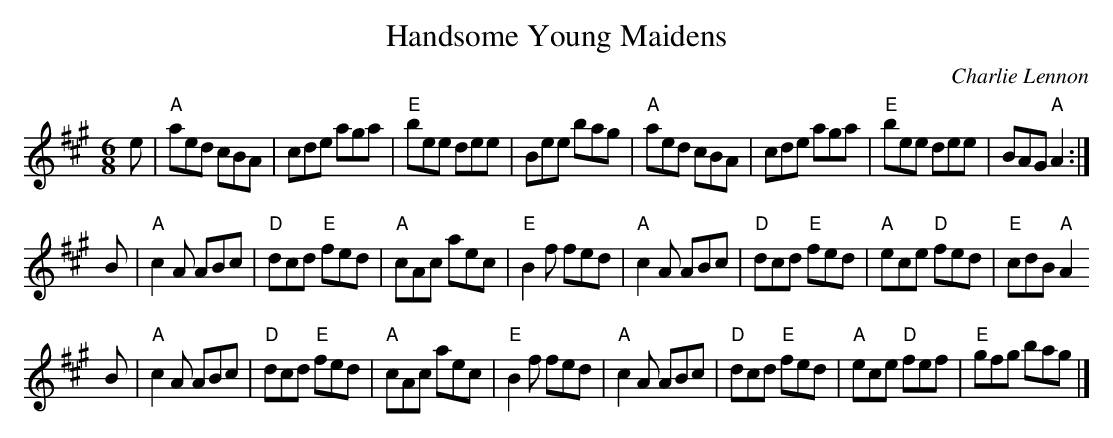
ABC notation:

X:1
T: Handsome Young Maidens
C: Charlie Lennon
M: 6/8
K: A
e \
| "A"aed cBA | cde aga | "E"bee dee | Bee bag \
| "A"aed cBA | cde aga | "E"bee dee | BAG "A"A2 :|
B \
| "A"c2A ABc | "D"dcd "E"fed | "A"cAc aec | "E"B2f fed \
| "A"c2A ABc | "D"dcd "E"fed | "A"ece "D"fed | "E"cdB "A"A2
B \
| "A"c2A ABc | "D"dcd "E"fed | "A"cAc aec | "E"B2f fed \
| "A"c2A ABc | "D"dcd "E"fed | "A"ece "D"fef | "E"gfg bag |]
